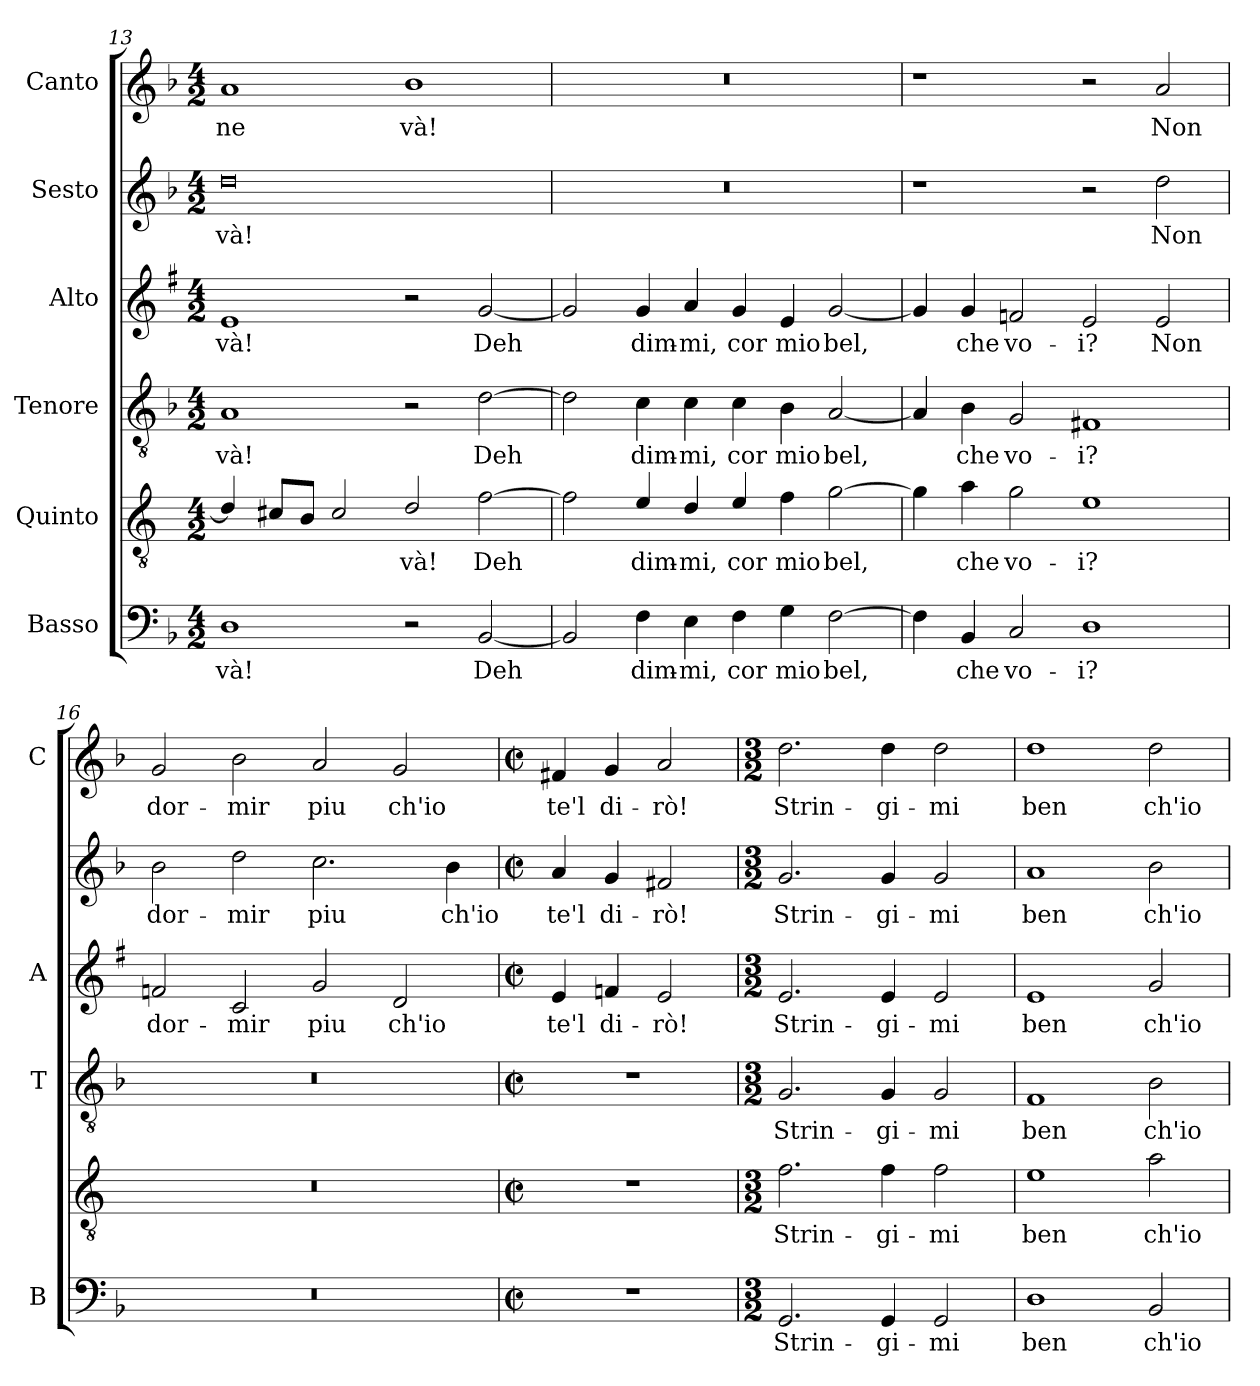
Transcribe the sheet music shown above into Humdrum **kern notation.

**kern	**text	**kern	**text	**kern	**text	**kern	**text	**kern	**text	**kern	**text
*part6	*part6	*part5	*part5	*part4	*part4	*part3	*part3	*part2	*part2	*part1	*part1
*staff6	*staff6	*staff5	*staff5	*staff4	*staff4	*staff3	*staff3	*staff2	*staff2	*staff1	*staff1
*I"Basso	*	*I"Quinto	*	*I"Tenore	*	*I"Alto	*	*I"Sesto	*	*I"Canto	*
*I'B	*	*	*	*I'T	*	*I'A	*	*	*	*I'C	*
*clefF4	*	*clefGv2	*	*clefGv2	*	*clefG2	*	*clefG2	*	*clefG2	*
*	*	*ITrd4c7	*	*	*	*ITrd1c2	*	*	*	*	*
*k[b-]	*	*k[b-]	*	*k[b-]	*	*k[b-]	*	*k[b-]	*	*k[b-]	*
*F:	*	*F:	*	*F:	*	*F:	*	*F:	*	*F:	*
*M4/2	*	*M4/2	*	*M4/2	*	*M4/2	*	*M4/2	*	*M4/2	*
=13	=13	=13	=13	=13	=13	=13	=13	=13	=13	=13	=13
!	!LO:LY:b	!	!	!	!LO:LY:b	!	!LO:LY:b	!	!LO:LY:b	!	!LO:LY:b
1D	và!	4G/]	.	1A	và!	1d	và!	0dd	và!	1a	ne
.	.	8F#X/L	.	.	.	.	.	.	.	.	.
.	.	8E/J	.	.	.	.	.	.	.	.	.
.	.	2F#/	.	.	.	.	.	.	.	.	.
!	!	!	!LO:LY:b	!	!	!	!	!	!	!	!LO:LY:b
2r	.	2G/	và!	2r	.	2r	.	.	.	1b-	và!
!	!LO:LY:b	!	!LO:LY:b	!	!LO:LY:b	!	!LO:LY:b	!	!	!	!
[2BB-/	Deh	[2B-\	Deh	[2d\	Deh	[2f/	Deh	.	.	.	.
=14	=14	=14	=14	=14	=14	=14	=14	=14	=14	=14	=14
2BB-/]	.	2B-\]	.	2d\]	.	2f/]	.	0r	.	0r	.
!	!LO:LY:b	!	!LO:LY:b	!	!LO:LY:b	!	!LO:LY:b	!	!	!	!
4F\	dim-	4A/	dim-	4c\	dim-	4f/	dim-	.	.	.	.
!	!LO:LY:b	!	!LO:LY:b	!	!LO:LY:b	!	!LO:LY:b	!	!	!	!
4E\	-mi,	4G/	-mi,	4c\	-mi,	4g/	-mi,	.	.	.	.
!	!LO:LY:b	!	!LO:LY:b	!	!LO:LY:b	!	!LO:LY:b	!	!	!	!
4F\	cor	4A/	cor	4c\	cor	4f/	cor	.	.	.	.
!	!LO:LY:b	!	!LO:LY:b	!	!LO:LY:b	!	!LO:LY:b	!	!	!	!
4G\	mio	4B-\	mio	4B-\	mio	4d/	mio	.	.	.	.
!	!LO:LY:b	!	!LO:LY:b	!	!LO:LY:b	!	!LO:LY:b	!	!	!	!
[2F\	bel,	[2c\	bel,	[2A/	bel,	[2f/	bel,	.	.	.	.
=15	=15	=15	=15	=15	=15	=15	=15	=15	=15	=15	=15
4F\]	.	4c\]	.	4A/]	.	4f/]	.	1r	.	1r	.
!	!LO:LY:b	!	!LO:LY:b	!	!LO:LY:b	!	!LO:LY:b	!	!	!	!
4BB-/	che	4d\	che	4B-\	che	4f/	che	.	.	.	.
!	!LO:LY:b	!	!LO:LY:b	!	!LO:LY:b	!	!LO:LY:b	!	!	!	!
2C/	vo-	2c\	vo-	2G/	vo-	2e-X/	vo-	.	.	.	.
!	!LO:LY:b	!	!LO:LY:b	!	!LO:LY:b	!	!LO:LY:b	!	!	!	!
1D	-i?	1A	-i?	1F#X	-i?	2d/	-i?	2r	.	2r	.
!	!	!	!	!	!	!	!LO:LY:b	!	!LO:LY:b	!	!LO:LY:b
.	.	.	.	.	.	2d/	Non	2dd\	Non	2a/	Non
!!LO:LB:g=z
=16	=16	=16	=16	=16	=16	=16	=16	=16	=16	=16	=16
!	!	!	!	!	!	!	!LO:LY:b	!	!LO:LY:b	!	!LO:LY:b
0r	.	0r	.	0r	.	2e-X/	dor-	2b-\	dor-	2g/	dor-
!	!	!	!	!	!	!	!LO:LY:b	!	!LO:LY:b	!	!LO:LY:b
.	.	.	.	.	.	2B-/	-mir	2dd\	-mir	2b-\	-mir
!	!	!	!	!	!	!	!LO:LY:b	!	!LO:LY:b	!	!LO:LY:b
.	.	.	.	.	.	2f/	piu	2.cc\	piu	2a/	piu
!	!	!	!	!	!	!	!LO:LY:b	!	!	!	!LO:LY:b
.	.	.	.	.	.	2c/	ch'io	.	.	2g/	ch'io
!	!	!	!	!	!	!	!	!	!LO:LY:b	!	!
.	.	.	.	.	.	.	.	4b-\	ch'io	.	.
=17	=17	=17	=17	=17	=17	=17	=17	=17	=17	=17	=17
*M2/2	*	*M2/2	*	*M2/2	*	*M2/2	*	*M2/2	*	*M2/2	*
*met(c|)	*	*met(c|)	*	*met(c|)	*	*met(c|)	*	*met(c|)	*	*met(c|)	*
!	!	!	!	!	!	!	!LO:LY:b	!	!LO:LY:b	!	!LO:LY:b
1r	.	1r	.	1r	.	4d/	te'l	4a/	te'l	4f#X/	te'l
!	!	!	!	!	!	!	!LO:LY:b	!	!LO:LY:b	!	!LO:LY:b
.	.	.	.	.	.	4e-X/	di-	4g/	di-	4g/	di-
!	!	!	!	!	!	!	!LO:LY:b	!	!LO:LY:b	!	!LO:LY:b
.	.	.	.	.	.	2d/	-rò!	2f#X/	-rò!	2a/	-rò!
=18	=18	=18	=18	=18	=18	=18	=18	=18	=18	=18	=18
*M3/2	*	*M3/2	*	*M3/2	*	*M3/2	*	*M3/2	*	*M3/2	*
!	!LO:LY:b	!	!LO:LY:b	!	!LO:LY:b	!	!LO:LY:b	!	!LO:LY:b	!	!LO:LY:b
2.GG/	Strin-	2.B-\	Strin-	2.G/	Strin-	2.d/	Strin-	2.g/	Strin-	2.dd\	Strin-
!	!LO:LY:b	!	!LO:LY:b	!	!LO:LY:b	!	!LO:LY:b	!	!LO:LY:b	!	!LO:LY:b
4GG/	-gi-	4B-\	-gi-	4G/	-gi-	4d/	-gi-	4g/	-gi-	4dd\	-gi-
!	!LO:LY:b	!	!LO:LY:b	!	!LO:LY:b	!	!LO:LY:b	!	!LO:LY:b	!	!LO:LY:b
2GG/	-mi	2B-\	-mi	2G/	-mi	2d/	-mi	2g/	-mi	2dd\	-mi
=19	=19	=19	=19	=19	=19	=19	=19	=19	=19	=19	=19
!	!LO:LY:b	!	!LO:LY:b	!	!LO:LY:b	!	!LO:LY:b	!	!LO:LY:b	!	!LO:LY:b
1D	ben	1A	ben	1F	ben	1d	ben	1a	ben	1dd	ben
!	!LO:LY:b	!	!LO:LY:b	!	!LO:LY:b	!	!LO:LY:b	!	!LO:LY:b	!	!LO:LY:b
2BB-/	ch'io	2d\	ch'io	2B-\	ch'io	2f/	ch'io	2b-\	ch'io	2dd\	ch'io
=	=	=	=	=	=	=	=	=	=	=	=
*-	*-	*-	*-	*-	*-	*-	*-	*-	*-	*-	*-
